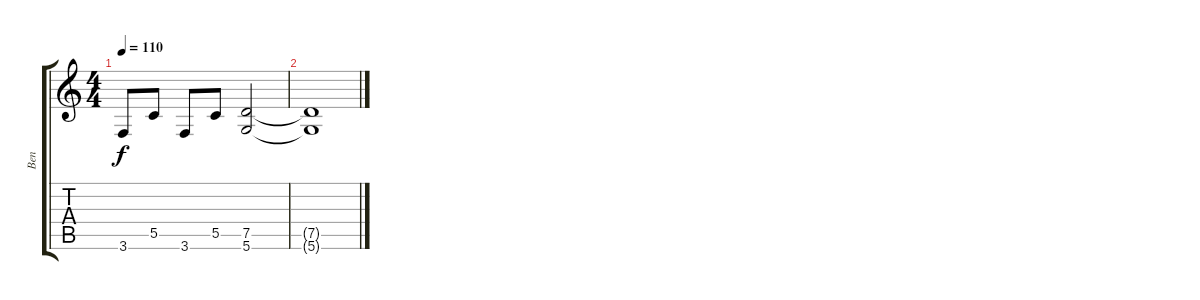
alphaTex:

\track ("Ben" "Ben") {instrument distortionguitar}
\staff {score tabs}
\tuning (D4 A3 F3 C3 G2 D2) {hide}
\ts (4 4)
\tempo 110
\clef g2
\ks c
3.6.8{dy f} 5.5.8 3.6.8 5.5.8 (7.5 5.6).2 |
(7.5{t} 5.6{t}).1
